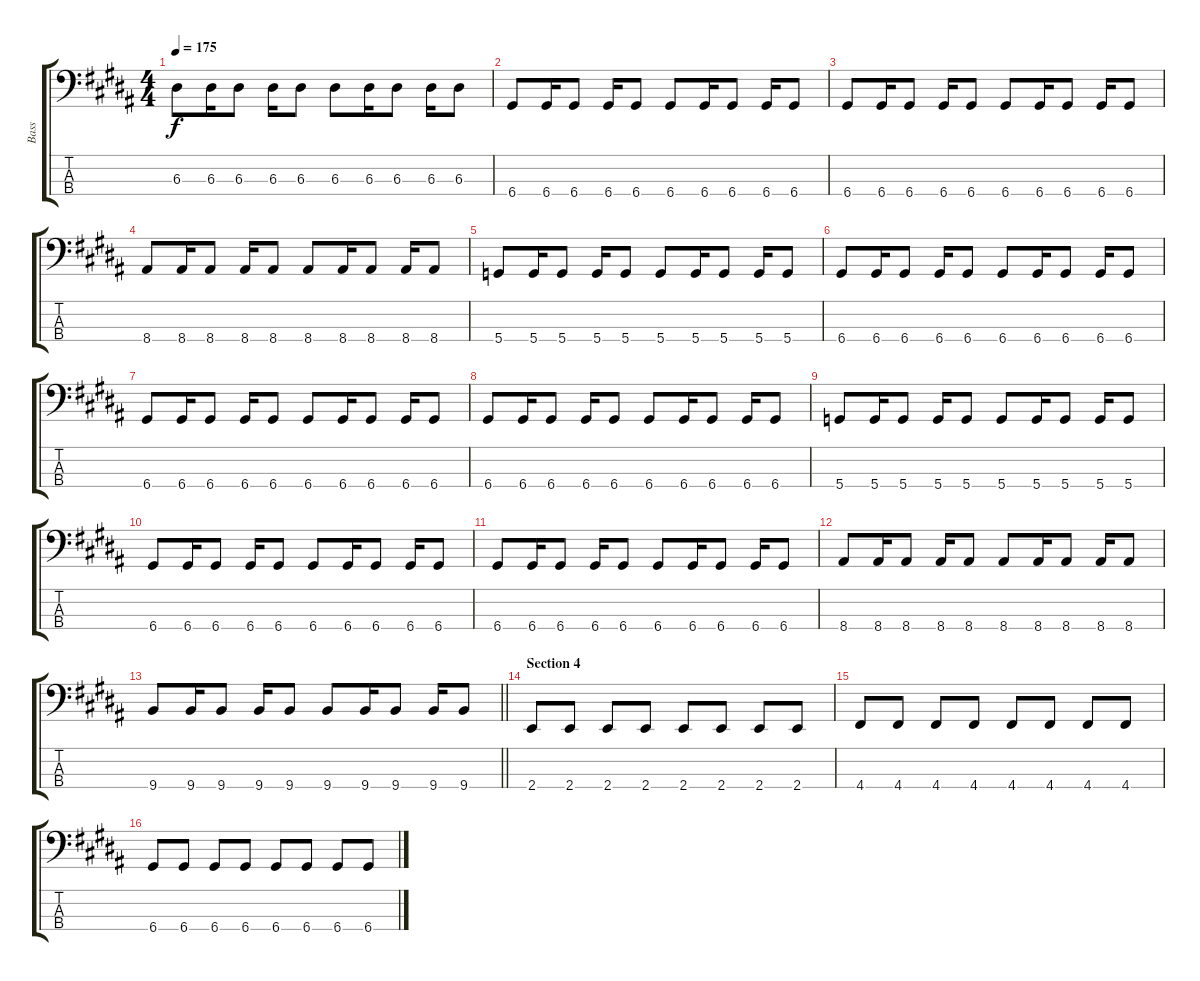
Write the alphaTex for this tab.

\track ("Bass" "Bass") {instrument electricbassfinger}
\staff {score tabs}
\tuning (G2 D2 A1 D1) {hide}
\ts (4 4)
\tempo 175
\clef f4
\ks b
6.3.8{dy f} 6.3.16 6.3.8 6.3.16 6.3.8 6.3.8 6.3.16 6.3.8 6.3.16 6.3.8 |
6.4.8 6.4.16 6.4.8 6.4.16 6.4.8 6.4.8 6.4.16 6.4.8 6.4.16 6.4.8 |
6.4.8 6.4.16 6.4.8 6.4.16 6.4.8 6.4.8 6.4.16 6.4.8 6.4.16 6.4.8 |
8.4.8 8.4.16 8.4.8 8.4.16 8.4.8 8.4.8 8.4.16 8.4.8 8.4.16 8.4.8 |
5.4.8 5.4.16 5.4.8 5.4.16 5.4.8 5.4.8 5.4.16 5.4.8 5.4.16 5.4.8 |
6.4.8 6.4.16 6.4.8 6.4.16 6.4.8 6.4.8 6.4.16 6.4.8 6.4.16 6.4.8 |
6.4.8 6.4.16 6.4.8 6.4.16 6.4.8 6.4.8 6.4.16 6.4.8 6.4.16 6.4.8 |
6.4.8 6.4.16 6.4.8 6.4.16 6.4.8 6.4.8 6.4.16 6.4.8 6.4.16 6.4.8 |
5.4.8 5.4.16 5.4.8 5.4.16 5.4.8 5.4.8 5.4.16 5.4.8 5.4.16 5.4.8 |
6.4.8 6.4.16 6.4.8 6.4.16 6.4.8 6.4.8 6.4.16 6.4.8 6.4.16 6.4.8 |
6.4.8 6.4.16 6.4.8 6.4.16 6.4.8 6.4.8 6.4.16 6.4.8 6.4.16 6.4.8 |
8.4.8 8.4.16 8.4.8 8.4.16 8.4.8 8.4.8 8.4.16 8.4.8 8.4.16 8.4.8 |
\barLineRight lightlight
9.4.8 9.4.16 9.4.8 9.4.16 9.4.8 9.4.8 9.4.16 9.4.8 9.4.16 9.4.8 |
\section ("" "Section 4")
2.4.8 2.4.8 2.4.8 2.4.8 2.4.8 2.4.8 2.4.8 2.4.8 |
4.4.8 4.4.8 4.4.8 4.4.8 4.4.8 4.4.8 4.4.8 4.4.8 |
6.4.8 6.4.8 6.4.8 6.4.8 6.4.8 6.4.8 6.4.8 6.4.8
